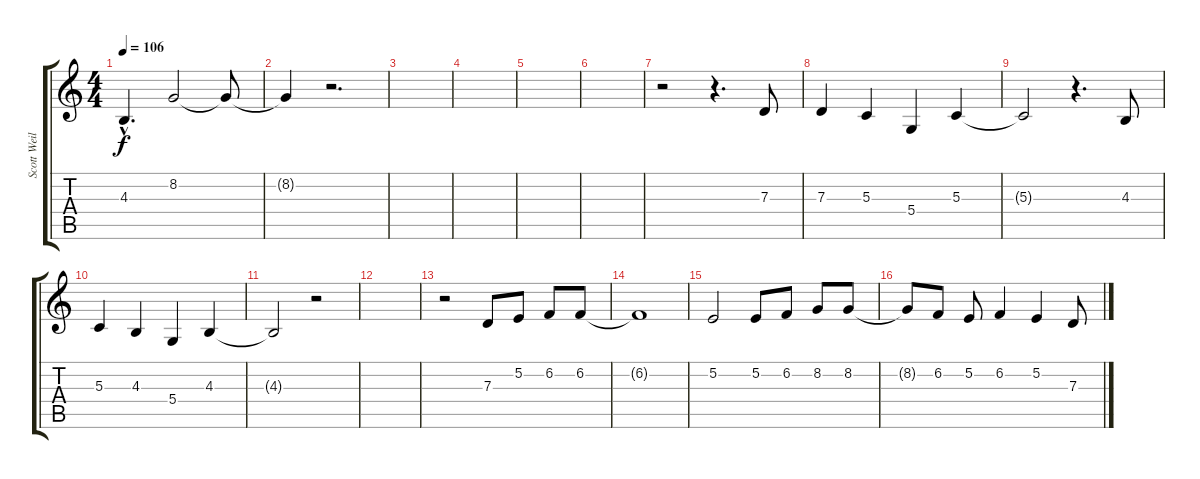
\track ("Scott Weiland" "Scott Weil") {instrument synthvoice}
\staff {score tabs}
\tuning (E4 B3 G3 D3 A2 E2) {hide}
\ts (4 4)
\tempo 106
\clef g2
\ks c
4.3{hac}.4{d dy f} 8.2.2 8.2{t}.8 |
8.2{t}.4 r.2{d} |
|
|
|
|
r.2 r.4{d} 7.3.8 |
7.3.4 5.3.4 5.4.4 5.3.4 |
5.3{t}.2 r.4{d} 4.3.8 |
5.3.4 4.3.4 5.4.4 4.3.4 |
4.3{t}.2 r.2 |
|
r.2 7.3.8 5.2.8 6.2.8 6.2.8 |
6.2{t}.1 |
5.2.2 5.2.8 6.2.8 8.2.8 8.2.8 |
8.2{t}.8 6.2.8 5.2.8 6.2.4 5.2.4 7.3.8
